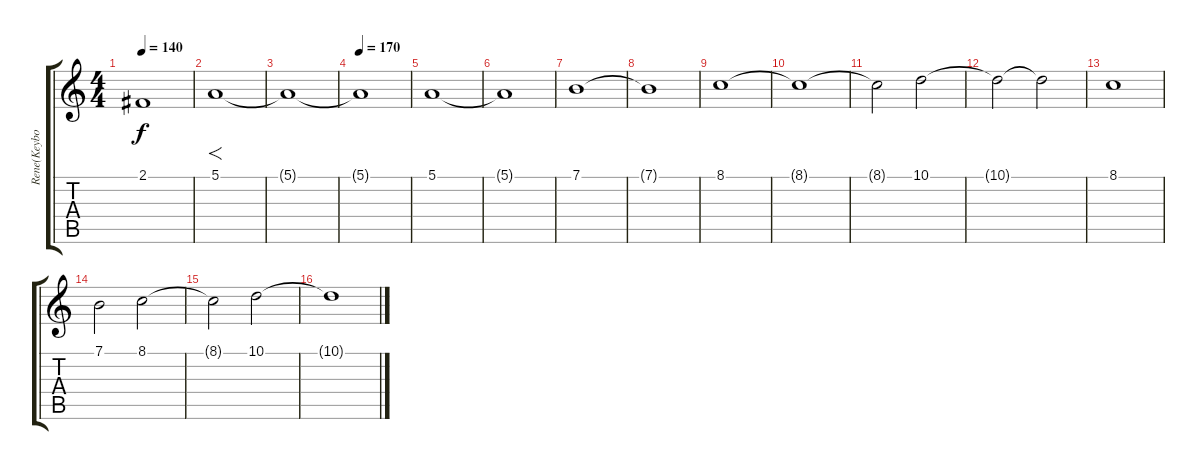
\track ("Rene(Keyboard)" "Rene(Keybo") {instrument pad4choir}
\staff {score tabs}
\tuning (E4 B3 G3 D3 A2 E2) {hide}
\ts (4 4)
\tempo 140
\clef g2
\ks c
2.1.1{dy f} |
5.1.1{f} |
5.1{t}.1 |
\tempo 170
5.1{t}.1 |
5.1.1 |
5.1{t}.1 |
7.1.1 |
7.1{t}.1 |
8.1.1 |
8.1{t}.1 |
8.1{t}.2 10.1.2 |
10.1{t}.2 10.1{t}.2 |
8.1.1 |
7.1.2 8.1.2 |
8.1{t}.2 10.1.2 |
10.1{t}.1
